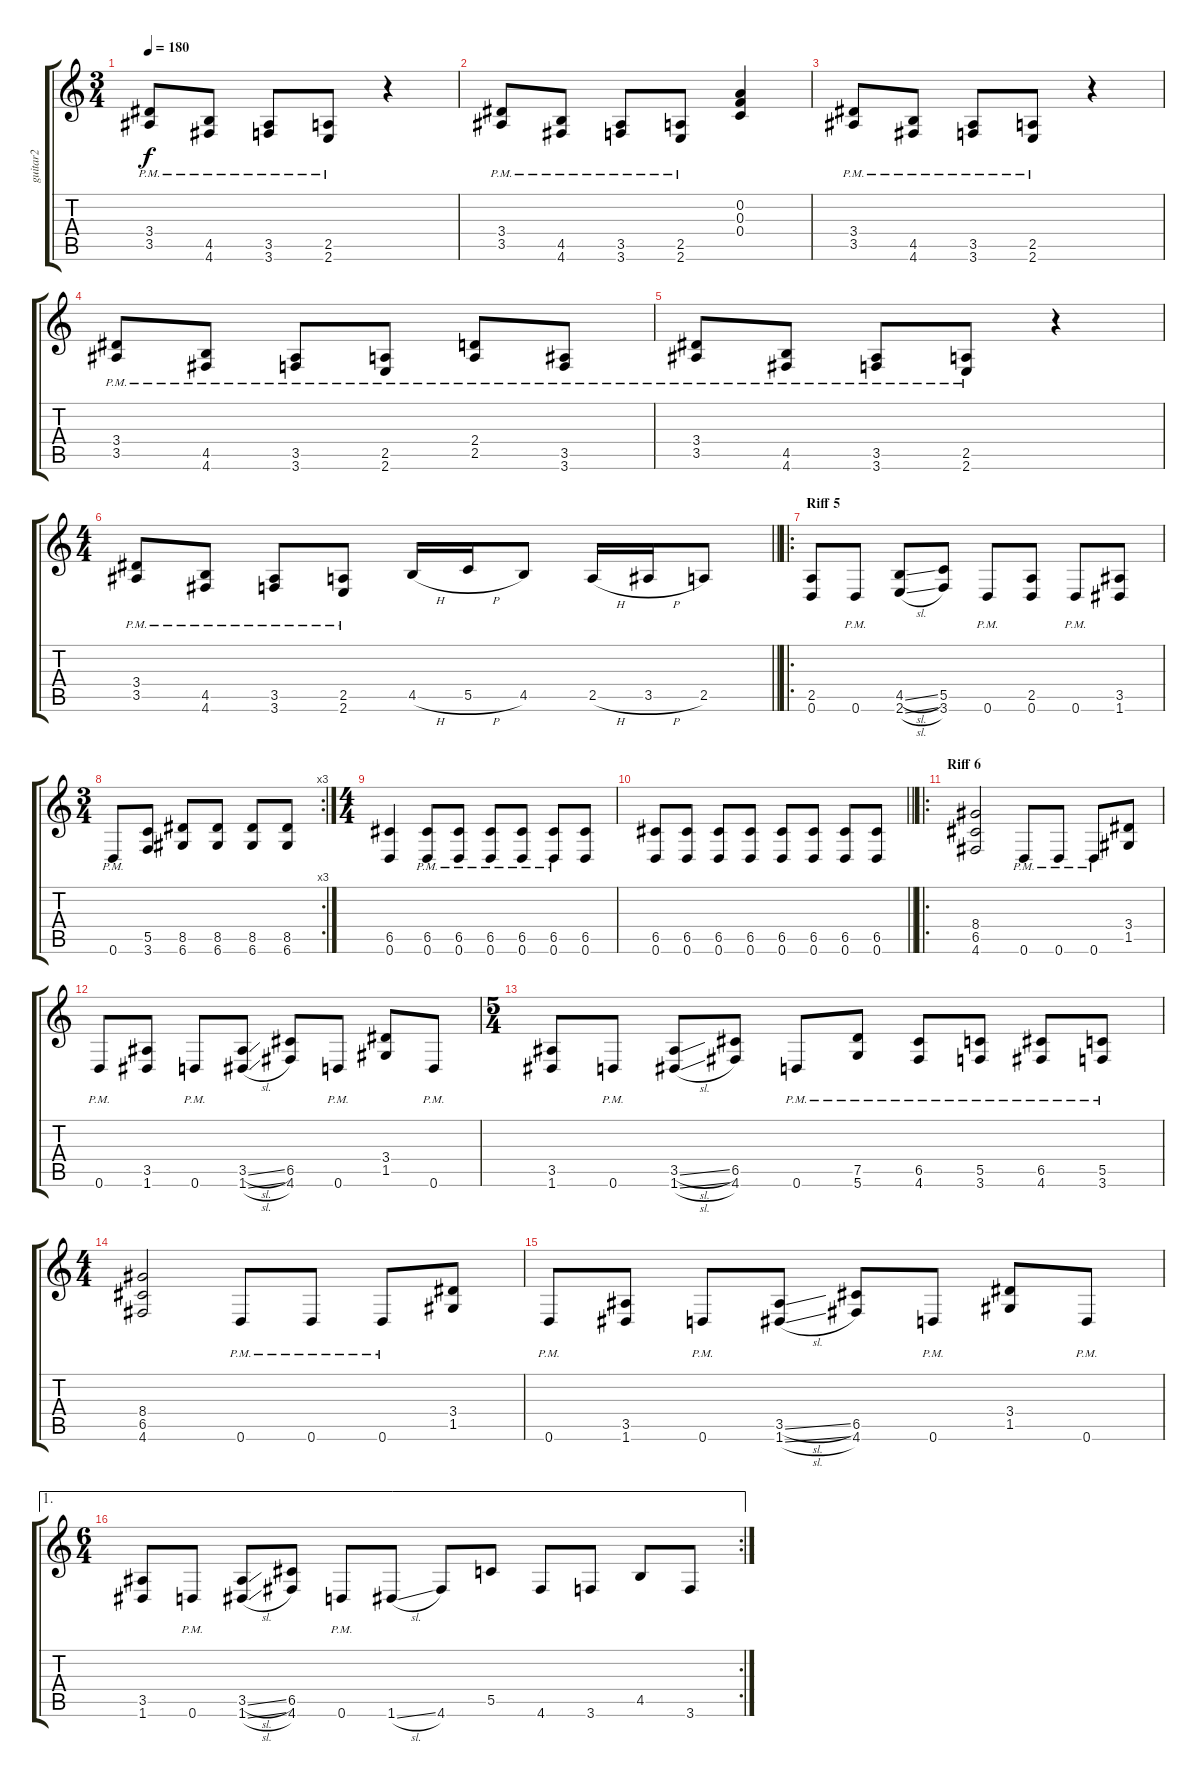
\track ("guitar2" "guitar2") {instrument distortionguitar}
\staff {score tabs}
\tuning (D4 A3 F3 C3 G2 D2) {hide}
\ts (3 4)
\tempo 180
\clef g2
\ks c
(3.4{pm} 3.5{pm}).8{dy f} (4.5{pm} 4.6{pm}).8 (3.5{pm} 3.6{pm}).8 (2.5{pm} 2.6{pm}).8 r.4 |
(3.4{pm} 3.5{pm}).8{instrument distortionguitar} (4.5{pm} 4.6{pm}).8 (3.5{pm} 3.6{pm}).8 (2.5{pm} 2.6{pm}).8 (0.2 0.3 0.4).4 |
(3.4{pm} 3.5{pm}).8 (4.5{pm} 4.6{pm}).8 (3.5{pm} 3.6{pm}).8 (2.5{pm} 2.6{pm}).8 r.4 |
(3.4{pm} 3.5{pm}).8{instrument distortionguitar} (4.5{pm} 4.6{pm}).8 (3.5{pm} 3.6{pm}).8 (2.5{pm} 2.6{pm}).8 (2.4{pm} 2.5{pm}).8 (3.5{pm} 3.6{pm}).8 |
(3.4{pm} 3.5{pm}).8 (4.5{pm} 4.6{pm}).8 (3.5{pm} 3.6{pm}).8 (2.5{pm} 2.6{pm}).8 r.4 |
\ts (4 4)
\barLineRight lightlight
(3.4{pm} 3.5{pm}).8 (4.5{pm} 4.6{pm}).8 (3.5{pm} 3.6{pm}).8 (2.5{pm} 2.6{pm}).8 4.5{h}.16 5.5{h}.16 4.5.8 2.5{h}.16 3.5{h}.16 2.5.8 |
\ro
\section ("" "Riff 5")
(2.5 0.6).8 0.6{pm}.8 (4.5{sl} 2.6{sl}).8 (5.5 3.6).8 0.6{pm}.8 (2.5 0.6).8 0.6{pm}.8 (3.5 1.6).8 |
\rc 3
\ts (3 4)
0.6{pm}.8 (5.5 3.6).8 (8.5 6.6).8 (8.5 6.6).8 (8.5 6.6).8 (8.5 6.6).8 |
\ts (4 4)
(6.5 0.6).4 (6.5{pm} 0.6{pm}).8 (6.5{pm} 0.6{pm}).8 (6.5{pm} 0.6{pm}).8 (6.5{pm} 0.6{pm}).8 (6.5{pm} 0.6{pm}).8 (6.5 0.6).8 |
\barLineRight lightlight
(6.5 0.6).8 (6.5 0.6).8 (6.5 0.6).8 (6.5 0.6).8 (6.5 0.6).8 (6.5 0.6).8 (6.5 0.6).8 (6.5 0.6).8 |
\ro
\section ("" "Riff 6")
(8.4 6.5 4.6).2 0.6{pm}.8 0.6{pm}.8 0.6{pm}.8 (3.4 1.5).8 |
0.6{pm}.8 (3.5 1.6).8 0.6{pm}.8 (3.5{sl} 1.6{sl}).8 (6.5 4.6).8 0.6{pm}.8 (3.4 1.5).8 0.6{pm}.8 |
\ts (5 4)
(3.5 1.6).8 0.6{pm}.8 (3.5{sl} 1.6{sl}).8 (6.5 4.6).8 0.6{pm}.8 (7.5{pm} 5.6{pm}).8 (6.5{pm} 4.6{pm}).8 (5.5{pm} 3.6{pm}).8 (6.5{pm} 4.6{pm}).8 (5.5{pm} 3.6{pm}).8 |
\ts (4 4)
(8.4 6.5 4.6).2 0.6{pm}.8 0.6{pm}.8 0.6{pm}.8 (3.4 1.5).8 |
0.6{pm}.8 (3.5 1.6).8 0.6{pm}.8 (3.5{sl} 1.6{sl}).8 (6.5 4.6).8 0.6{pm}.8 (3.4 1.5).8 0.6{pm}.8 |
\ae 1
\rc 2
\ts (6 4)
(3.5 1.6).8 0.6{pm}.8 (3.5{sl} 1.6{sl}).8 (6.5 4.6).8 0.6{pm}.8 1.6{sl}.8 4.6.8 5.5.8 4.6.8 3.6.8 4.5.8 3.6.8
